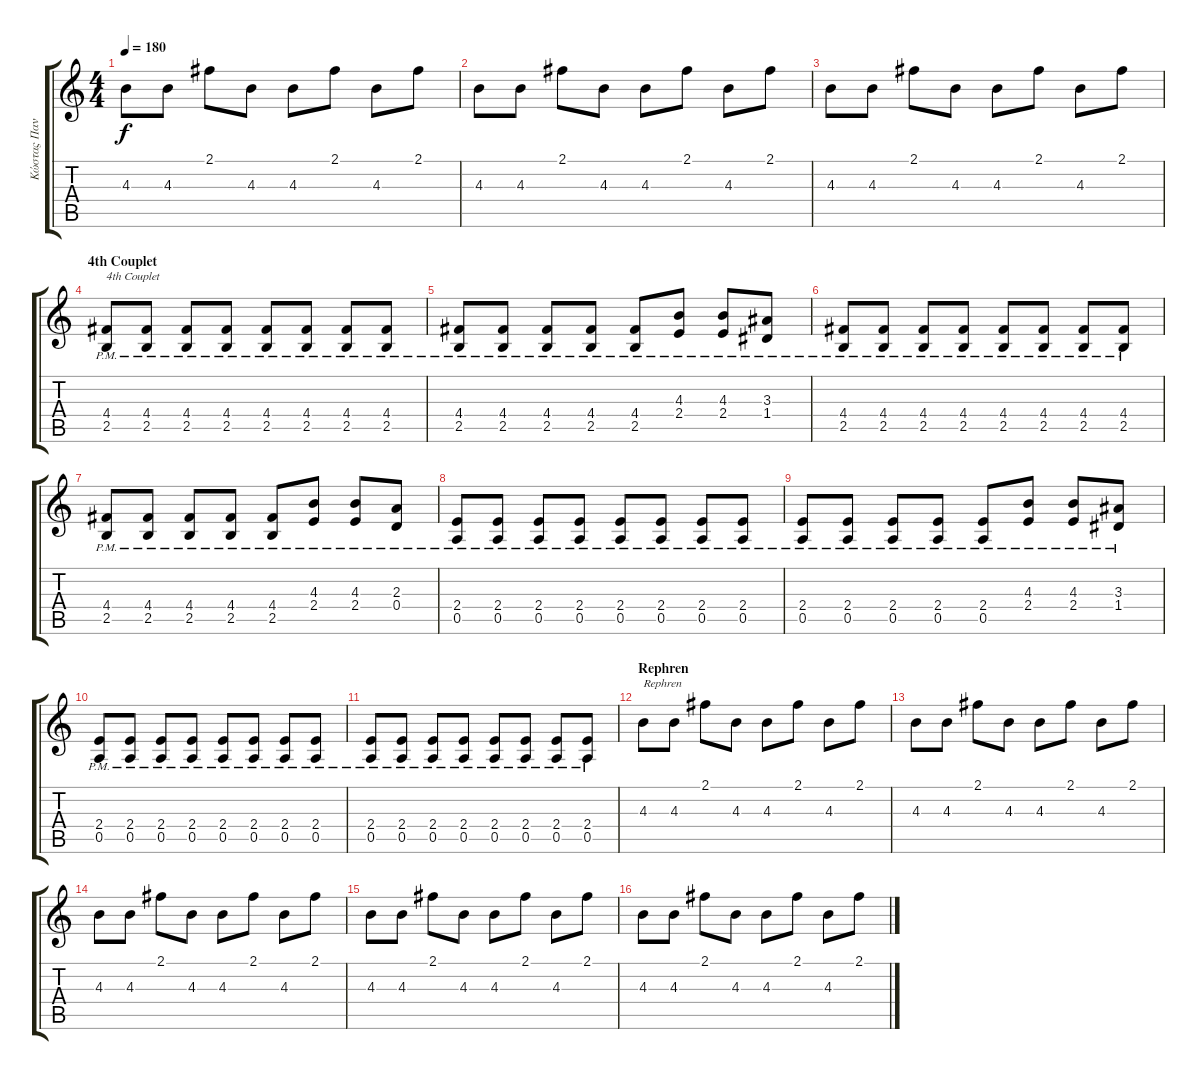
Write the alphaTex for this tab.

\track ("Κώστας Παντέλης (Kostas pantelis)" "Κώστας Παν") {instrument overdrivenguitar}
\staff {score tabs}
\tuning (E4 B3 G3 D3 A2 E2) {hide}
\ts (4 4)
\tempo 180
\clef g2
\ks c
4.3.8{dy f} 4.3.8 2.1.8 4.3.8 4.3.8 2.1.8 4.3.8 2.1.8 |
4.3.8 4.3.8 2.1.8 4.3.8 4.3.8 2.1.8 4.3.8 2.1.8 |
4.3.8 4.3.8 2.1.8 4.3.8 4.3.8 2.1.8 4.3.8 2.1.8 |
\section ("" "4th Couplet")
(4.4{pm} 2.5).8{txt "4th Couplet "} (4.4{pm} 2.5).8 (4.4{pm} 2.5).8 (4.4{pm} 2.5).8 (4.4{pm} 2.5).8 (4.4{pm} 2.5).8 (4.4{pm} 2.5).8 (4.4{pm} 2.5).8 |
(4.4{pm} 2.5).8 (4.4{pm} 2.5).8 (4.4{pm} 2.5).8 (4.4{pm} 2.5).8 (4.4{pm} 2.5).8 (4.3 2.4{pm}).8 (4.3 2.4{pm}).8 (3.3 1.4{pm}).8 |
(4.4{pm} 2.5).8 (4.4{pm} 2.5).8 (4.4{pm} 2.5).8 (4.4{pm} 2.5).8 (4.4{pm} 2.5).8 (4.4{pm} 2.5).8 (4.4{pm} 2.5).8 (4.4{pm} 2.5).8 |
(4.4{pm} 2.5).8 (4.4{pm} 2.5).8 (4.4{pm} 2.5).8 (4.4{pm} 2.5).8 (4.4{pm} 2.5).8 (4.3 2.4{pm}).8 (4.3 2.4{pm}).8 (2.3 0.4{pm}).8 |
(2.4{pm} 0.5).8 (2.4{pm} 0.5).8 (2.4{pm} 0.5).8 (2.4{pm} 0.5).8 (2.4{pm} 0.5).8 (2.4{pm} 0.5).8 (2.4{pm} 0.5).8 (2.4{pm} 0.5).8 |
(2.4{pm} 0.5).8 (2.4{pm} 0.5).8 (2.4{pm} 0.5).8 (2.4{pm} 0.5).8 (2.4{pm} 0.5).8 (4.3 2.4{pm}).8 (4.3 2.4{pm}).8 (3.3 1.4{pm}).8 |
(2.4{pm} 0.5).8 (2.4{pm} 0.5).8 (2.4{pm} 0.5).8 (2.4{pm} 0.5).8 (2.4{pm} 0.5).8 (2.4{pm} 0.5).8 (2.4{pm} 0.5).8 (2.4{pm} 0.5).8 |
(2.4{pm} 0.5).8 (2.4{pm} 0.5).8 (2.4{pm} 0.5).8 (2.4{pm} 0.5).8 (2.4{pm} 0.5).8 (2.4{pm} 0.5).8 (2.4{pm} 0.5).8 (2.4{pm} 0.5).8 |
\section ("" "Rephren")
4.3.8{txt "Rephren"} 4.3.8 2.1.8 4.3.8 4.3.8 2.1.8 4.3.8 2.1.8 |
4.3.8 4.3.8 2.1.8 4.3.8 4.3.8 2.1.8 4.3.8 2.1.8 |
4.3.8 4.3.8 2.1.8 4.3.8 4.3.8 2.1.8 4.3.8 2.1.8 |
4.3.8 4.3.8 2.1.8 4.3.8 4.3.8 2.1.8 4.3.8 2.1.8 |
4.3.8 4.3.8 2.1.8 4.3.8 4.3.8 2.1.8 4.3.8 2.1.8
